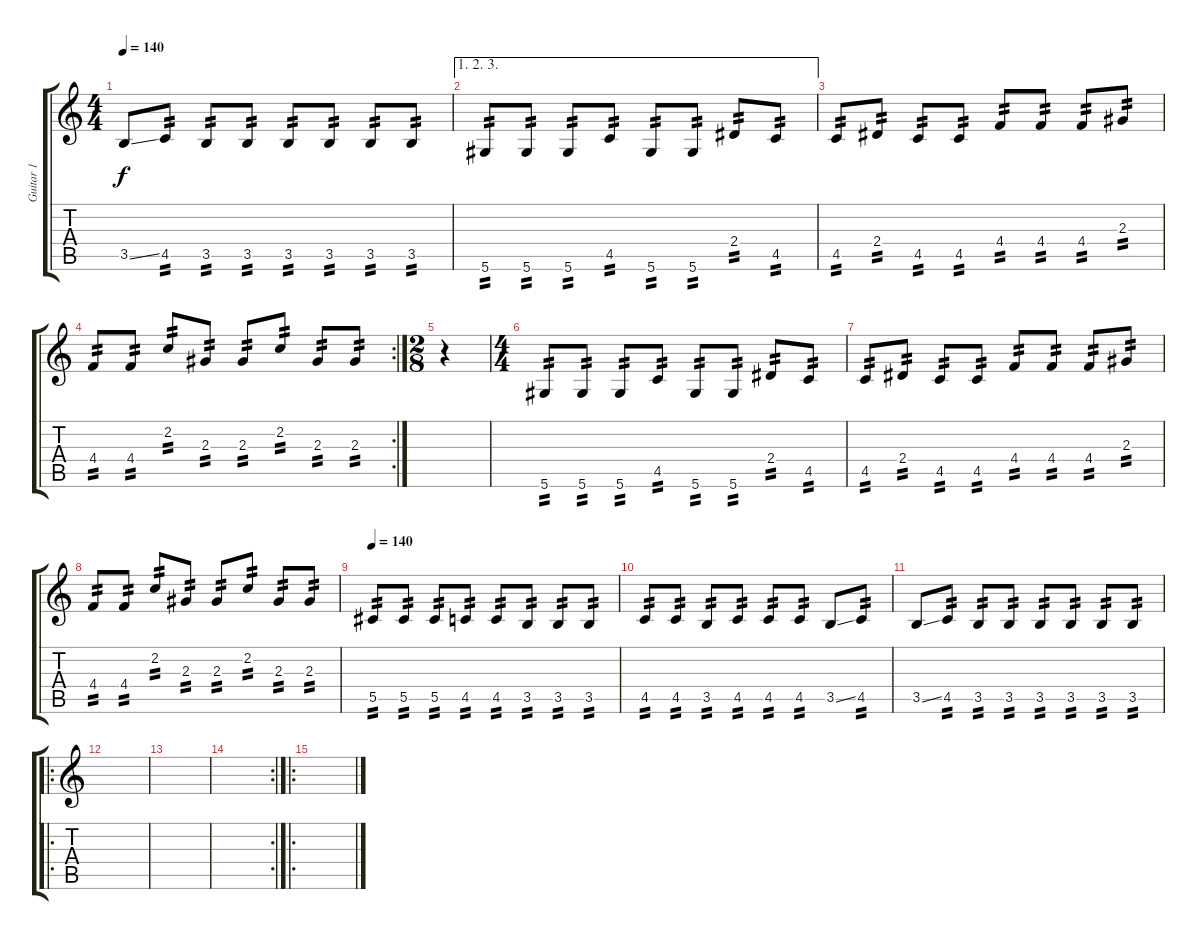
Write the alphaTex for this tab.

\track ("Guitar 1" "Guitar 1") {instrument distortionguitar}
\staff {score tabs}
\tuning (Eb4 Bb3 Gb3 Db3 Ab2 Eb2) {hide}
\ts (4 4)
\tempo 140
\clef g2
\ks c
3.5{ss}.8{dy f} 4.5.8{tp 2} 3.5.8{tp 2} 3.5.8{tp 2} 3.5.8{tp 2} 3.5.8{tp 2} 3.5.8{tp 2} 3.5.8{tp 2} |
\ae (1 2 3)
5.6.8{tp 2} 5.6.8{tp 2} 5.6.8{tp 2} 4.5.8{tp 2} 5.6.8{tp 2} 5.6.8{tp 2} 2.4.8{tp 2} 4.5.8{tp 2} |
4.5.8{tp 2} 2.4.8{tp 2} 4.5.8{tp 2} 4.5.8{tp 2} 4.4.8{tp 2} 4.4.8{tp 2} 4.4.8{tp 2} 2.3.8{tp 2} |
\rc 2
4.4.8{tp 2} 4.4.8{tp 2} 2.2.8{tp 2} 2.3.8{tp 2} 2.3.8{tp 2} 2.2.8{tp 2} 2.3.8{tp 2} 2.3.8{tp 2} |
\ts (2 8)
r.4 |
\ts (4 4)
5.6.8{tp 2} 5.6.8{tp 2} 5.6.8{tp 2} 4.5.8{tp 2} 5.6.8{tp 2} 5.6.8{tp 2} 2.4.8{tp 2} 4.5.8{tp 2} |
4.5.8{tp 2} 2.4.8{tp 2} 4.5.8{tp 2} 4.5.8{tp 2} 4.4.8{tp 2} 4.4.8{tp 2} 4.4.8{tp 2} 2.3.8{tp 2} |
4.4.8{tp 2} 4.4.8{tp 2} 2.2.8{tp 2} 2.3.8{tp 2} 2.3.8{tp 2} 2.2.8{tp 2} 2.3.8{tp 2} 2.3.8{tp 2} |
\tempo 140
5.5.8{tp 2} 5.5.8{tp 2} 5.5.8{tp 2} 4.5.8{tp 2} 4.5.8{tp 2} 3.5.8{tp 2} 3.5.8{tp 2} 3.5.8{tp 2} |
4.5.8{tp 2} 4.5.8{tp 2} 3.5.8{tp 2} 4.5.8{tp 2} 4.5.8{tp 2} 4.5.8{tp 2} 3.5{ss}.8 4.5.8{tp 2} |
3.5{ss}.8 4.5.8{tp 2} 3.5.8{tp 2} 3.5.8{tp 2} 3.5.8{tp 2} 3.5.8{tp 2} 3.5.8{tp 2} 3.5.8{tp 2} |
\ro
|
|
\rc 2
|
\ro
